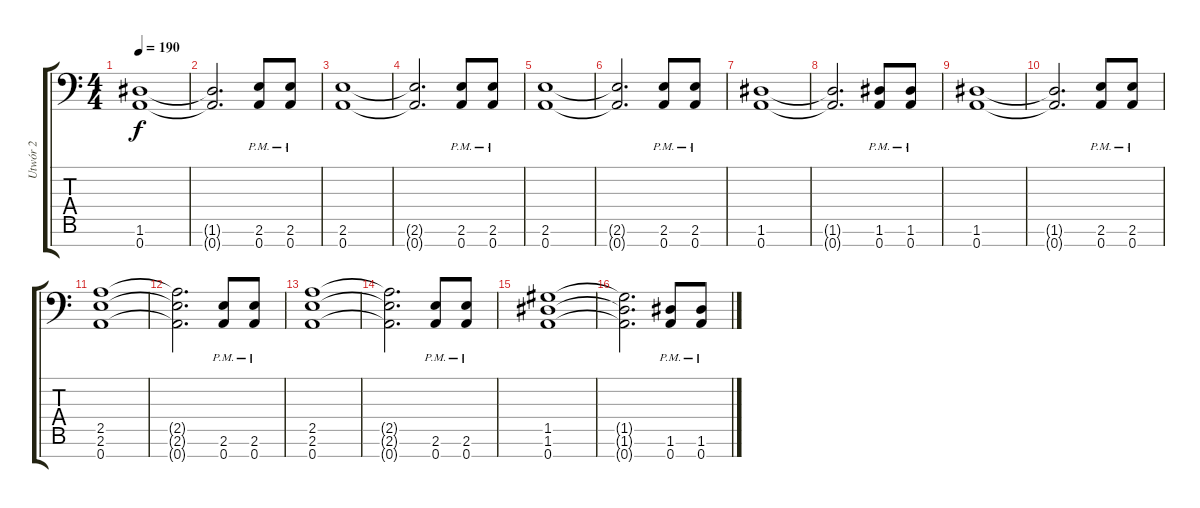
\track ("Utwór 2" "Utwór 2") {instrument overdrivenguitar}
\staff {score tabs}
\tuning (D4 A3 F3 C3 G2 D2 A1) {hide}
\ts (4 4)
\tempo 190
\clef f4
\ks c
(1.6 0.7).1{dy f} |
(1.6{t} 0.7{t}).2{d} (2.6{pm} 0.7{pm}).8 (2.6{pm} 0.7{pm}).8 |
(2.6 0.7).1 |
(2.6{t} 0.7{t}).2{d} (2.6{pm} 0.7{pm}).8 (2.6{pm} 0.7{pm}).8 |
(2.6 0.7).1 |
(2.6{t} 0.7{t}).2{d} (2.6{pm} 0.7{pm}).8 (2.6{pm} 0.7{pm}).8 |
(1.6 0.7).1 |
(1.6{t} 0.7{t}).2{d} (1.6{pm} 0.7{pm}).8 (1.6{pm} 0.7{pm}).8 |
(1.6 0.7).1 |
(1.6{t} 0.7{t}).2{d} (2.6{pm} 0.7{pm}).8 (2.6{pm} 0.7{pm}).8 |
(2.5 2.6 0.7).1 |
(2.5{t} 2.6{t} 0.7{t}).2{d} (2.6{pm} 0.7{pm}).8 (2.6{pm} 0.7{pm}).8 |
(2.5 2.6 0.7).1 |
(2.5{t} 2.6{t} 0.7{t}).2{d} (2.6{pm} 0.7{pm}).8 (2.6{pm} 0.7{pm}).8 |
(1.5 1.6 0.7).1 |
(1.5{t} 1.6{t} 0.7{t}).2{d} (1.6{pm} 0.7{pm}).8 (1.6{pm} 0.7{pm}).8
